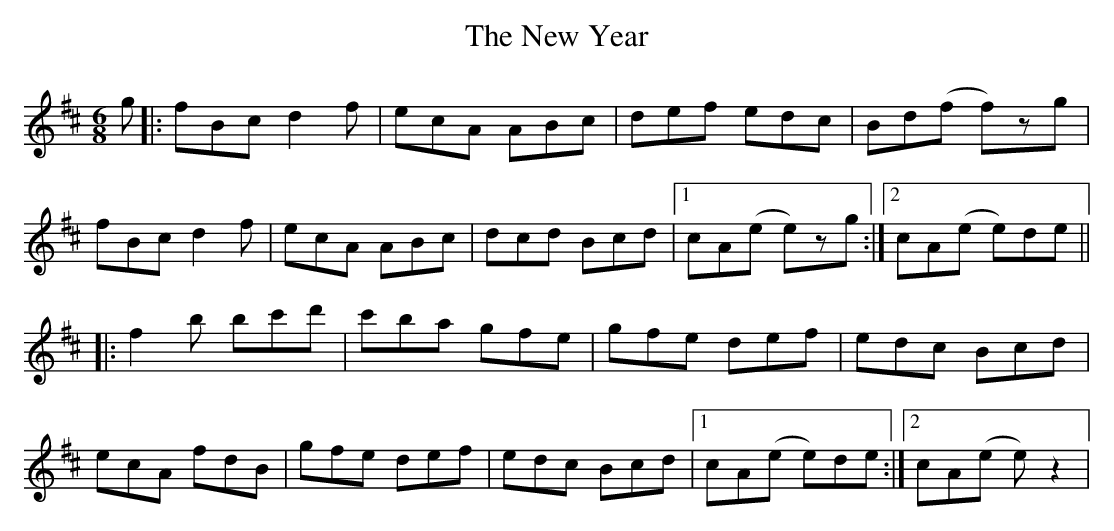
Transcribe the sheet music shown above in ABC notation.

X:1
T: The New Year
M: 6/8
L: 1/8
K: Bmin
g|:fBc d2f|ecA ABc|def edc|Bd(f f)zg|
fBc d2f|ecA ABc|dcd Bcd|1 cA(e e)zg:|2 cA(e e)de||
|:f2b bc'd'|c'ba gfe|gfe def|edc Bcd|
ecA fdB|gfe def|edc Bcd|1 cA(e e)de:|2 cA(e e)z2|
